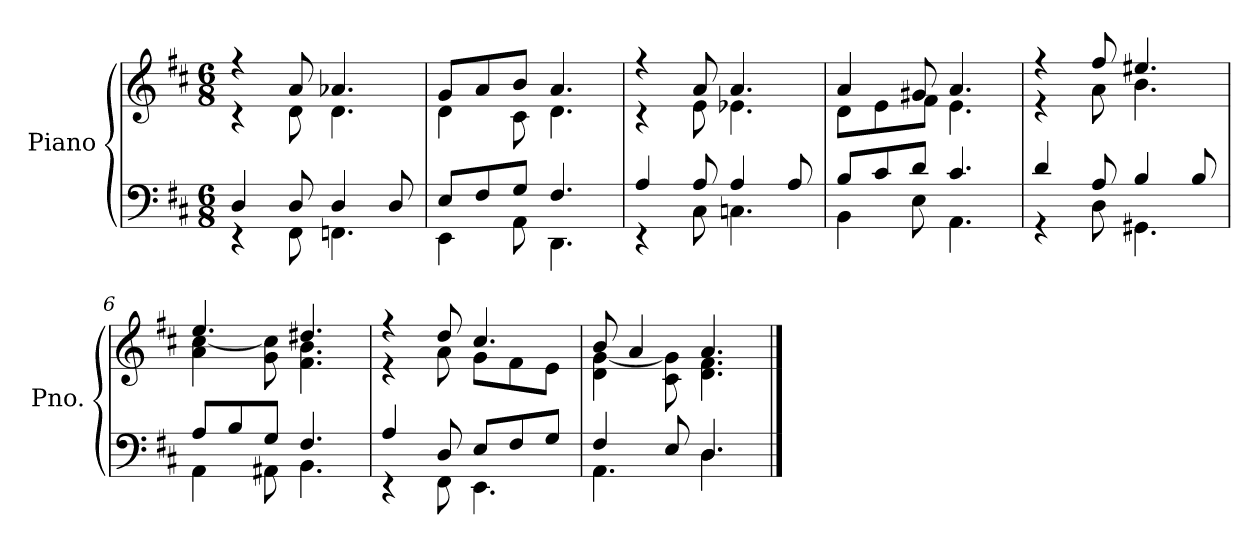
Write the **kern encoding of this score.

**kern	**kern
*part1	*part1
*staff2	*staff1
*I"Piano	*
*I'Pno.	*
*clefF4	*clefG2
*k[f#c#]	*k[f#c#]
*M6/8	*M6/8
*MM90	*MM90
=1	=1
*^	*^
4D/	4r	4r	4r
8D/	8FF#\	8a/	8d\
4D/	4.FFn\	4.a-X/	4.d\
8D/	.	.	.
=2	=2	=2	=2
8E/L	4EE\	8g/L	4d\
8F#/	.	8a/	.
8G/J	8AA\	8b/J	8c#\
4.F#/	4.DD\	4.a/	4.d\
=3	=3	=3	=3
4A/	4r	4r	4r
8A/	8C#\	8a/	8e\
4A/	4.Cn\	4.a/	4.e-X\
8A/	.	.	.
=4	=4	=4	=4
8B/L	4BB\	4a/	8d\L
8c#/	.	.	8e\
8d/J	8E\	8g#X/	8f#\J
4.c#/	4.AA\	4.a/	4.e\
=5	=5	=5	=5
4d/	4r	4r	4r
8A/	8D\	8ff#/	8a\
4B/	4.GG#X\	4.ee#X/	4.b\
8B/	.	.	.
!!LO:LB:g=z	!!
=6	=6	=6	=6
8A/L	4AA\	4.ee/	4a\ [4cc#\
8B/	.	.	.
8G/J	8AA#X\	.	8g\ 8cc#\]
4.F#/	4.BB\	4.dd#X/	4.f#\ 4.b\
=7	=7	=7	=7
4A/	4r	4r	4r
8D/	8FF#\	8dd/	8a\
8E/L	4.EE\	4.cc#/	8g\L
8F#/	.	.	8f#\
8G/J	.	.	8e\J
=8	=8	=8	=8
4F#/	4.AA\	8b/	4d\ [4g\
.	.	4a/	.
8E/	.	.	8c#\ 8g\]
4.D/	4.D\	4.a/	4.d\ 4.f#\
*v	*v	*	*
*	*v	*v
==	==
*-	*-
